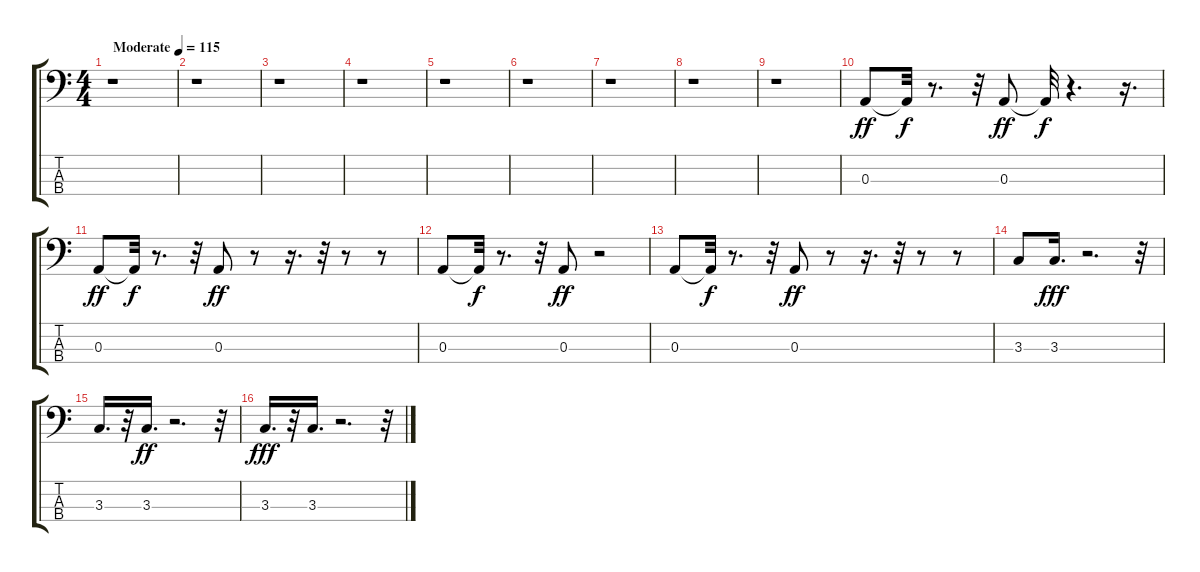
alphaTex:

\track "" {instrument electricbassfinger}
\staff {score tabs}
\tuning (G2 D2 A1 E1) {hide}
\ts (4 4)
\tempo (115 "Moderate")
\clef f4
\ks c
r.1{dy ff instrument electricbassfinger} |
r.1 |
r.1 |
r.1 |
r.1 |
r.1 |
r.1 |
r.1 |
r.1 |
0.3.8 0.3{t}.32{dy f} r.8{d} r.32 0.3.8{dy ff} 0.3{t}.32{dy f} r.4{d} r.16{d} |
0.3.8{dy ff} 0.3{t}.32{dy f} r.8{d} r.32 0.3.8{dy ff} r.8 r.16{d} r.32 r.8 r.8 |
0.3.8 0.3{t}.32{dy f} r.8{d} r.32 0.3.8{dy ff} r.2 |
0.3.8 0.3{t}.32{dy f} r.8{d} r.32 0.3.8{dy ff} r.8 r.16{d} r.32 r.8 r.8 |
3.3.8 3.3.16{d dy fff} r.2{d} r.32 |
3.3.16{d} r.32 3.3.16{d dy ff} r.2{d} r.32 |
3.3.16{d dy fff} r.32 3.3.16{d} r.2{d} r.32
